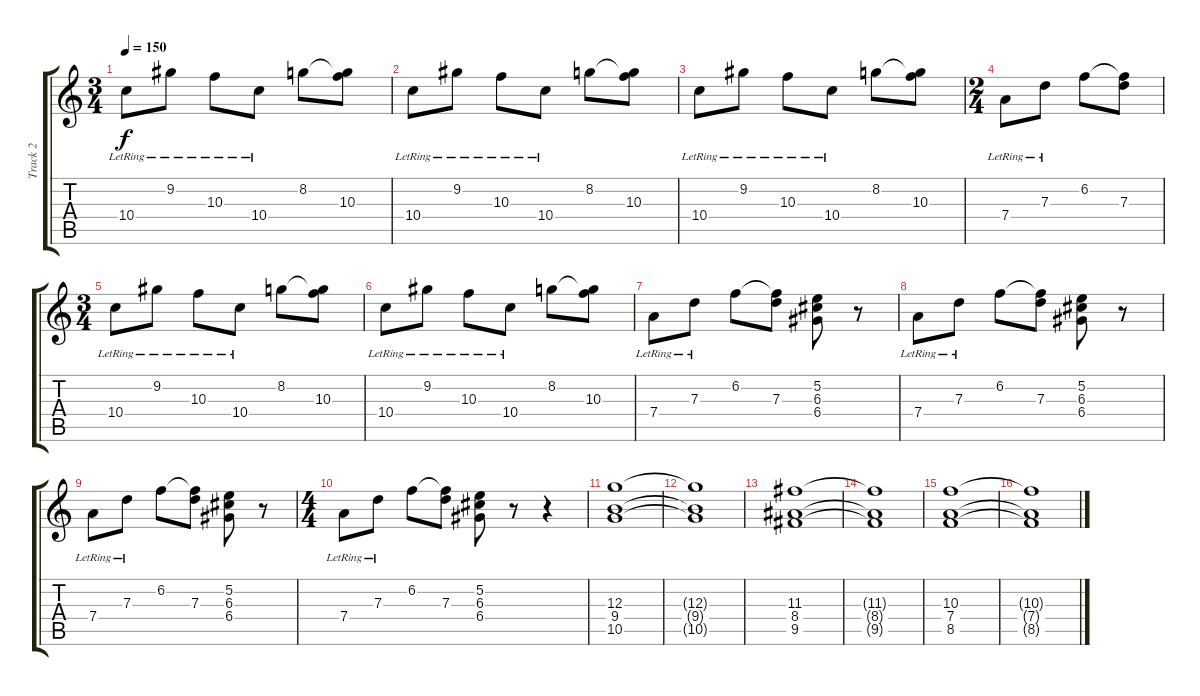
\track ("Track 2" "Track 2") {instrument distortionguitar}
\staff {score tabs}
\tuning (E4 B3 G3 D3 A2 E2) {hide}
\ts (3 4)
\tempo 150
\clef g2
\ks c
10.4{lr}.8{dy f} 9.2{lr}.8 10.3{lr}.8 10.4{lr}.8 8.2.8 (8.2{t} 10.3).8 |
10.4{lr}.8 9.2{lr}.8 10.3{lr}.8 10.4{lr}.8 8.2.8 (8.2{t} 10.3).8 |
10.4{lr}.8 9.2{lr}.8 10.3{lr}.8 10.4{lr}.8 8.2.8 (8.2{t} 10.3).8 |
\ts (2 4)
7.4{lr}.8 7.3{lr}.8 6.2.8 (6.2{t} 7.3).8 |
\ts (3 4)
10.4{lr}.8 9.2{lr}.8 10.3{lr}.8 10.4{lr}.8 8.2.8 (8.2{t} 10.3).8 |
10.4{lr}.8 9.2{lr}.8 10.3{lr}.8 10.4{lr}.8 8.2.8 (8.2{t} 10.3).8 |
7.4{lr}.8 7.3{lr}.8 6.2.8 (6.2{t} 7.3).8 (5.2 6.3 6.4).8 r.8 |
7.4{lr}.8 7.3{lr}.8 6.2.8 (6.2{t} 7.3).8 (5.2 6.3 6.4).8 r.8 |
7.4{lr}.8 7.3{lr}.8 6.2.8 (6.2{t} 7.3).8 (5.2 6.3 6.4).8 r.8 |
\ts (4 4)
7.4{lr}.8 7.3{lr}.8 6.2.8 (6.2{t} 7.3).8 (5.2 6.3 6.4).8 r.8 r.4 |
(12.3 9.4 10.5).1{volume 13} |
(12.3{t} 9.4{t} 10.5{t}).1 |
(11.3 8.4 9.5).1 |
(11.3{t} 8.4{t} 9.5{t}).1 |
(10.3 7.4 8.5).1 |
(10.3{t} 7.4{t} 8.5{t}).1
